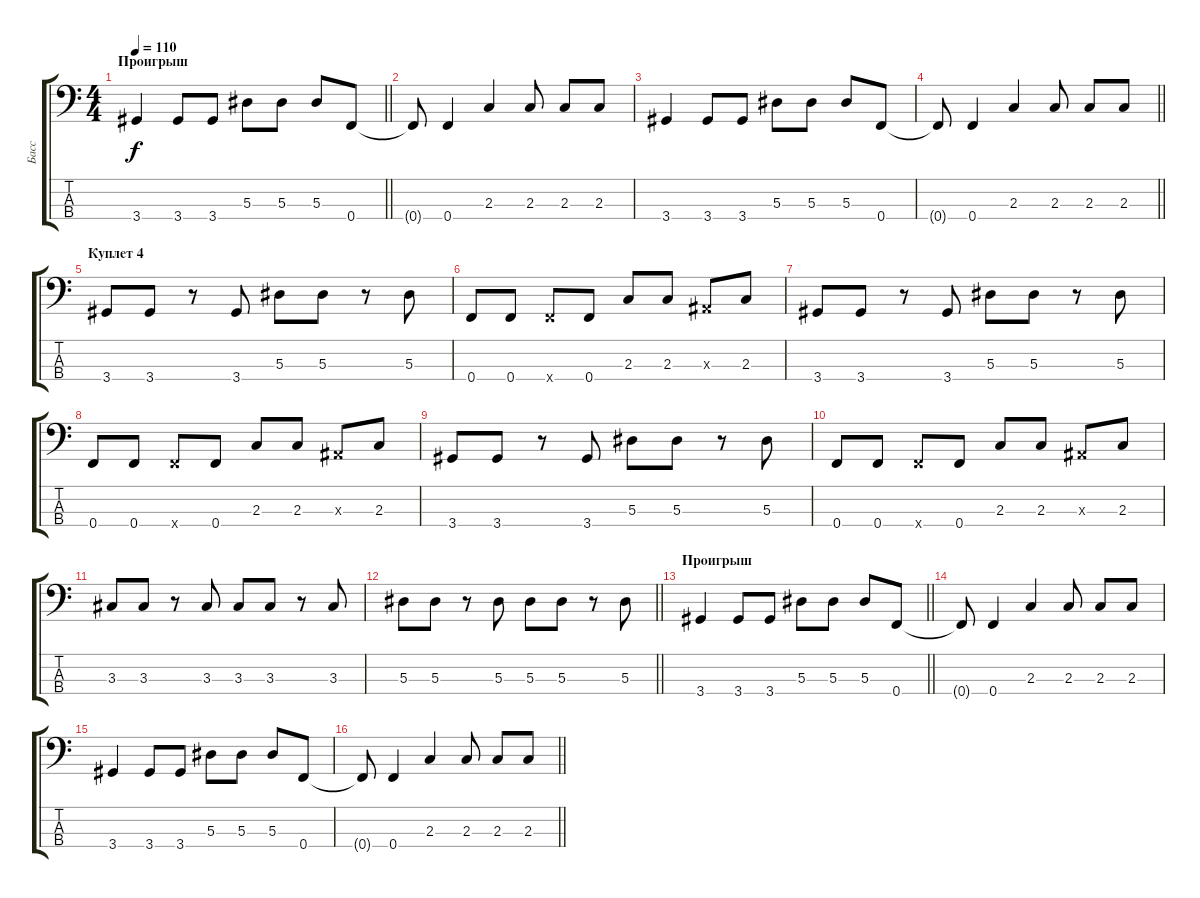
\track ("Басс" "Басс") {instrument electricbassfinger}
\staff {score tabs}
\tuning (Ab2 Eb2 Bb1 F1) {hide}
\ts (4 4)
\section ("" "Проигрыш")
\tempo 110
\clef f4
\barLineRight lightlight
\ks c
3.4.4{dy f} 3.4.8 3.4.8 5.3.8 5.3.8 5.3.8 0.4.8 |
0.4{t}.8 0.4.4 2.3.4 2.3.8 2.3.8 2.3.8 |
3.4.4 3.4.8 3.4.8 5.3.8 5.3.8 5.3.8 0.4.8 |
\barLineRight lightlight
0.4{t}.8 0.4.4 2.3.4 2.3.8 2.3.8 2.3.8 |
\section ("" "Куплет 4")
3.4.8 3.4.8 r.8 3.4.8 5.3.8 5.3.8 r.8 5.3.8 |
0.4.8 0.4.8 0.4{x}.8 0.4.8 2.3.8 2.3.8 0.3{x}.8 2.3.8 |
3.4.8 3.4.8 r.8 3.4.8 5.3.8 5.3.8 r.8 5.3.8 |
0.4.8 0.4.8 0.4{x}.8 0.4.8 2.3.8 2.3.8 0.3{x}.8 2.3.8 |
3.4.8 3.4.8 r.8 3.4.8 5.3.8 5.3.8 r.8 5.3.8 |
0.4.8 0.4.8 0.4{x}.8 0.4.8 2.3.8 2.3.8 0.3{x}.8 2.3.8 |
3.3.8 3.3.8 r.8 3.3.8 3.3.8 3.3.8 r.8 3.3.8 |
\barLineRight lightlight
5.3.8 5.3.8 r.8 5.3.8 5.3.8 5.3.8 r.8 5.3.8 |
\section ("" "Проигрыш")
\barLineRight lightlight
3.4.4 3.4.8 3.4.8 5.3.8 5.3.8 5.3.8 0.4.8 |
0.4{t}.8 0.4.4 2.3.4 2.3.8 2.3.8 2.3.8 |
3.4.4 3.4.8 3.4.8 5.3.8 5.3.8 5.3.8 0.4.8 |
\barLineRight lightlight
0.4{t}.8 0.4.4 2.3.4 2.3.8 2.3.8 2.3.8
